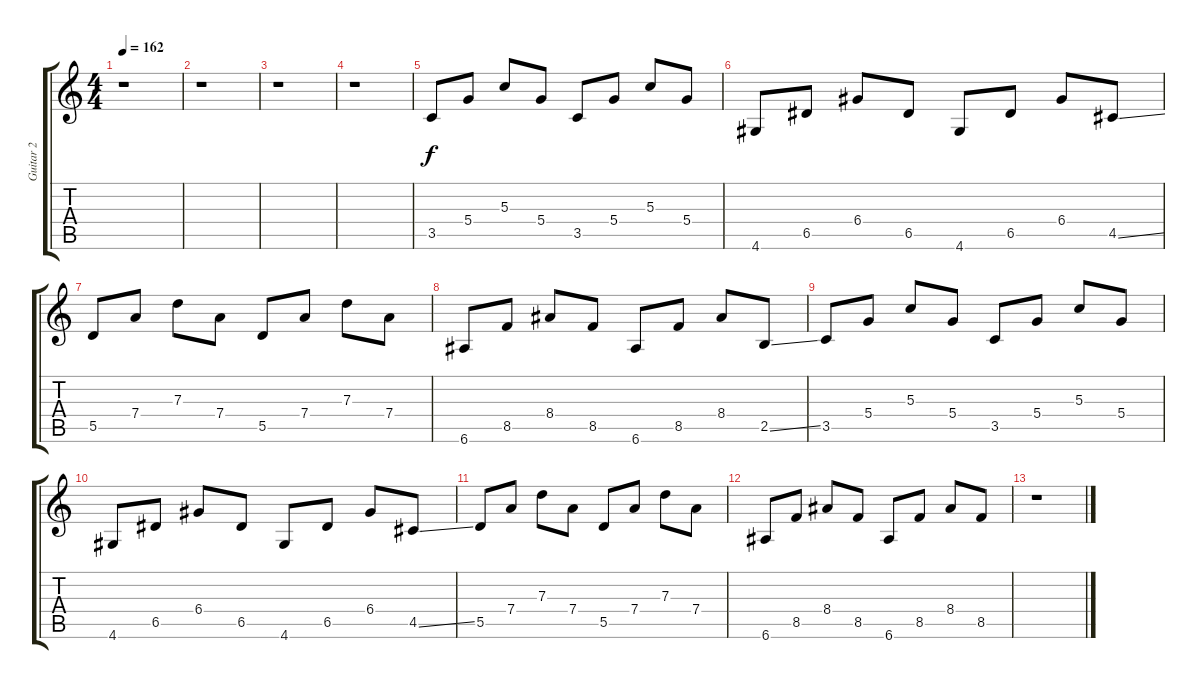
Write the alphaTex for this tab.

\track ("Guitar 2" "Guitar 2") {instrument distortionguitar}
\staff {score tabs}
\tuning (E4 B3 G3 D3 A2 E2) {hide}
\ts (4 4)
\tempo 162
\clef g2
\ks c
r.1{dy f} |
r.1 |
r.1 |
r.1 |
3.5.8 5.4.8 5.3.8 5.4.8 3.5.8 5.4.8 5.3.8 5.4.8 |
4.6.8 6.5.8 6.4.8 6.5.8 4.6.8 6.5.8 6.4.8 4.5{ss}.8 |
5.5.8 7.4.8 7.3.8 7.4.8 5.5.8 7.4.8 7.3.8 7.4.8 |
6.6.8 8.5.8 8.4.8 8.5.8 6.6.8 8.5.8 8.4.8 2.5{ss}.8 |
3.5.8 5.4.8 5.3.8 5.4.8 3.5.8 5.4.8 5.3.8 5.4.8 |
4.6.8 6.5.8 6.4.8 6.5.8 4.6.8 6.5.8 6.4.8 4.5{ss}.8 |
5.5.8 7.4.8 7.3.8 7.4.8 5.5.8 7.4.8 7.3.8 7.4.8 |
6.6.8 8.5.8 8.4.8 8.5.8 6.6.8 8.5.8 8.4.8 8.5.8 |
r.1
